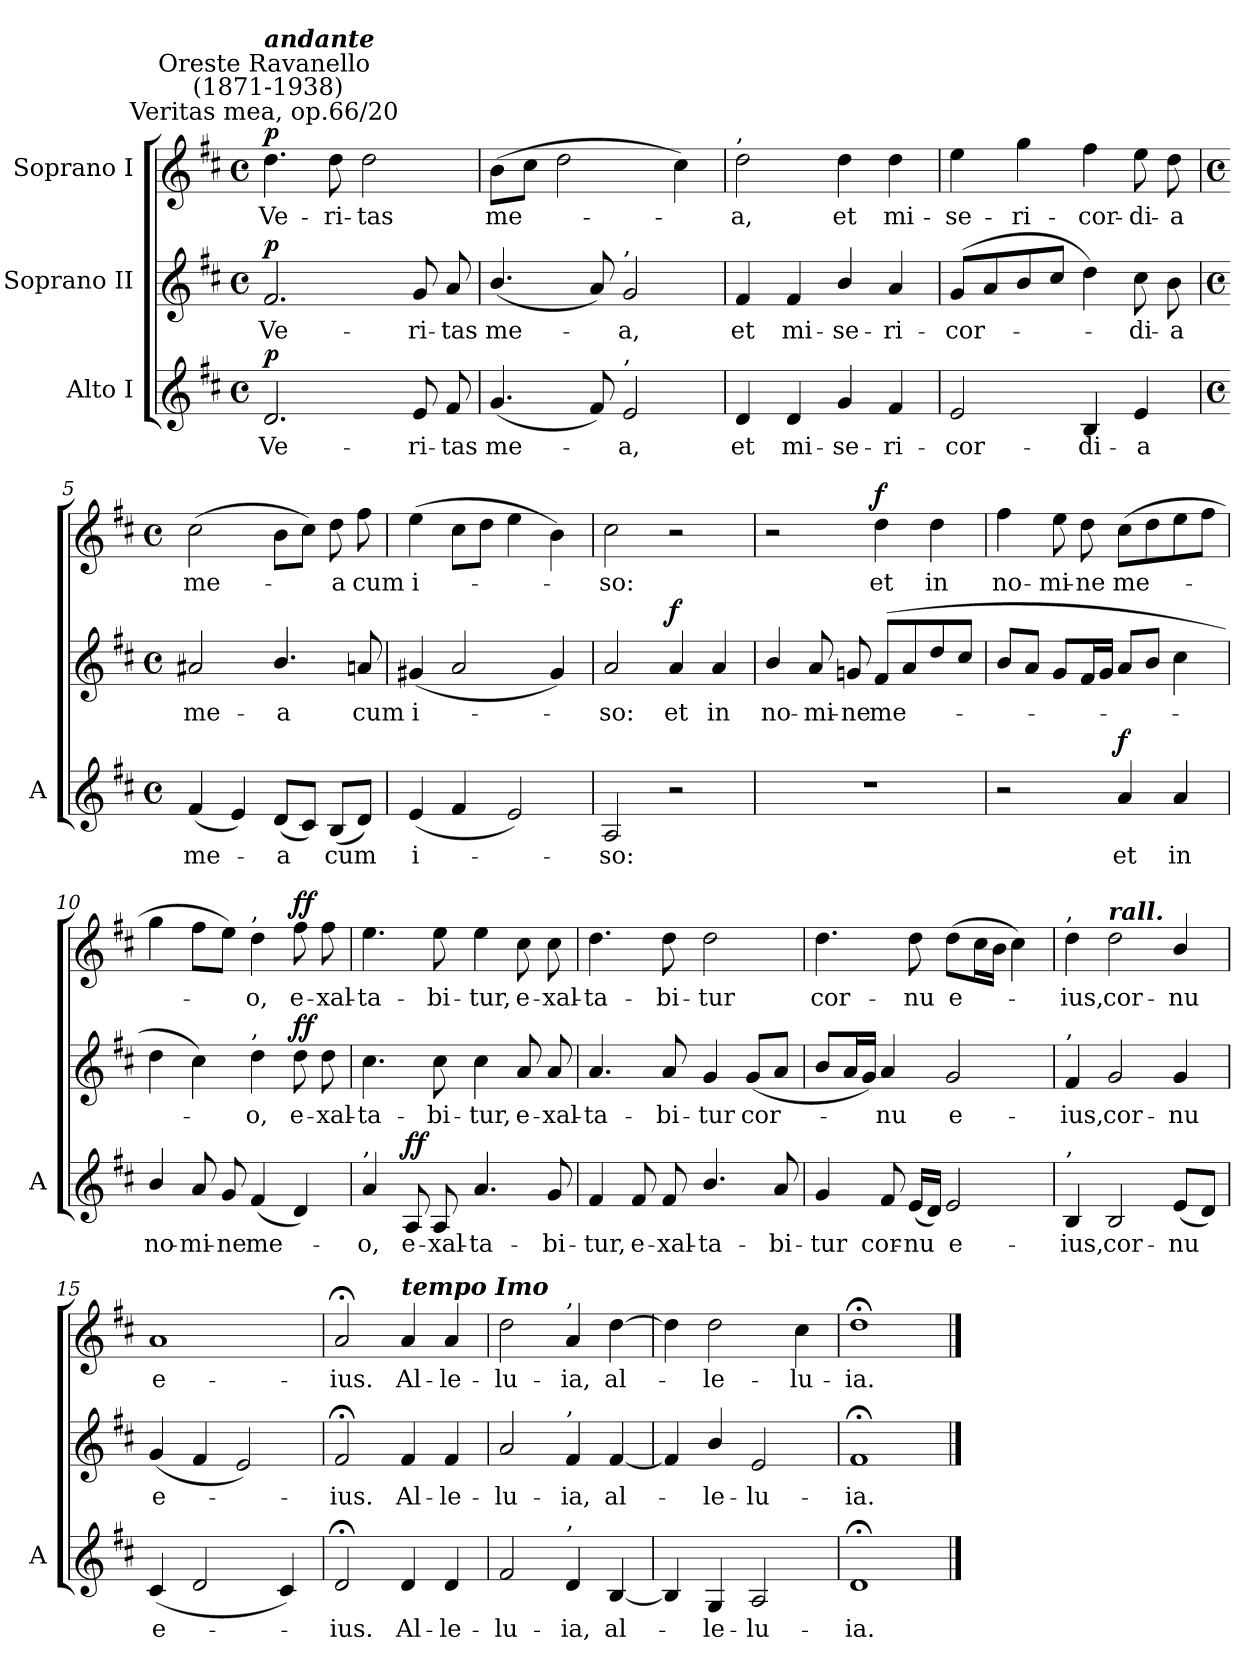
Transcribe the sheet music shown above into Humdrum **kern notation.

**kern	**text	**dynam	**kern	**text	**dynam	**kern	**text	**dynam
*part3	*part3	*part3	*part2	*part2	*part2	*part1	*part1	*part1
*staff3	*staff3	*staff3	*staff2	*staff2	*staff2	*staff1	*staff1	*staff1
*I"Alto I	*	*	*I"Soprano II	*	*	*I"Soprano I	*	*
*I'A	*	*	*	*	*	*	*	*
*clefG2	*	*	*clefG2	*	*	*clefG2	*	*
*k[f#c#]	*	*	*k[f#c#]	*	*	*k[f#c#]	*	*
*D:	*	*	*D:	*	*	*D:	*	*
*M4/4	*	*	*M4/4	*	*	*M4/4	*	*
*met(c)	*	*	*met(c)	*	*	*met(c)	*	*
=1	=1	=1	=1	=1	=1	=1	=1	=1
!	!	!	!	!	!	!LO:TX:a:cj:t=Veritas mea, op.66/20	!	!
!	!	!	!	!	!	!LO:TX:a:cj:t=Oreste Ravanello\n (1871-1938)	!	!
!	!	!	!	!	!	!LO:TX:a:Bi:t=andante	!	!
!	!LO:LY:b	!LO:DY:b	!	!LO:LY:b	!LO:DY:b	!	!LO:LY:b	!LO:DY:b
2.d	Ve-	p	2.f#	Ve-	p	4.dd	Ve-	p
!	!	!	!	!	!	!	!LO:LY:b	!
.	.	.	.	.	.	8dd	-ri-	.
!	!	!	!	!	!	!	!LO:LY:b	!
.	.	.	.	.	.	2dd	-tas	.
!	!LO:LY:b	!	!	!LO:LY:b	!	!	!	!
8e	-ri-	.	8g	-ri-	.	.	.	.
!	!LO:LY:b	!	!	!LO:LY:b	!	!	!	!
8f#	-tas	.	8a	-tas	.	.	.	.
=2	=2	=2	=2	=2	=2	=2	=2	=2
!	!LO:LY:b	!	!	!LO:LY:b	!	!	!LO:LY:b	!
(<4.g	me-	.	(<4.b/	me-	.	(>8bL	me-	.
.	.	.	.	.	.	8cc#J	.	.
.	.	.	.	.	.	2dd	.	.
8f#)	.	.	8a)	.	.	.	.	.
!	!	!	!LO:TX:a:t=,	!	!	!	!	!
!LO:TX:a:t=,	!	!	!	!	!	!	!	!
!	!LO:LY:b	!	!	!LO:LY:b	!	!	!	!
2e	a,	.	2g	a,	.	.	.	.
.	.	.	.	.	.	4cc#)	.	.
=3	=3	=3	=3	=3	=3	=3	=3	=3
!	!	!	!	!	!	!LO:TX:a:t=,	!	!
!	!LO:LY:b	!	!	!LO:LY:b	!	!	!LO:LY:b	!
4d	et	.	4f#	et	.	2dd	a,	.
!	!LO:LY:b	!	!	!LO:LY:b	!	!	!	!
4d	mi-	.	4f#	mi-	.	.	.	.
!	!LO:LY:b	!	!	!LO:LY:b	!	!	!LO:LY:b	!
4g	-se-	.	4b/	-se-	.	4dd	et	.
!	!LO:LY:b	!	!	!LO:LY:b	!	!	!LO:LY:b	!
4f#	-ri-	.	4a	-ri-	.	4dd	mi-	.
=4	=4	=4	=4	=4	=4	=4	=4	=4
!	!LO:LY:b	!	!	!LO:LY:b	!	!	!LO:LY:b	!
2e	-cor-	.	(<8gL	-cor-	.	4ee	-se-	.
.	.	.	8a	.	.	.	.	.
!	!	!	!	!	!	!	!LO:LY:b	!
.	.	.	8b	.	.	4gg	-ri-	.
.	.	.	8cc#J	.	.	.	.	.
!	!LO:LY:b	!	!	!	!	!	!LO:LY:b	!
4B	-di-	.	4dd)	.	.	4ff#	-cor-	.
!	!LO:LY:b	!	!	!LO:LY:b	!	!	!LO:LY:b	!
4e	-a	.	8cc#	di-	.	8ee	-di-	.
!	!	!	!	!LO:LY:b	!	!	!LO:LY:b	!
.	.	.	8b	-a	.	8dd	-a	.
!!LO:LB:g=z
=5	=5	=5	=5	=5	=5	=5	=5	=5
*M4/4	*	*	*M4/4	*	*	*M4/4	*	*
*met(c)	*	*	*met(c)	*	*	*met(c)	*	*
!	!LO:LY:b	!	!	!LO:LY:b	!	!	!LO:LY:b	!
(<4f#	me-	.	2a#X	me-	.	(>2cc#	me-	.
4e)	.	.	.	.	.	.	.	.
!	!LO:LY:b	!	!	!LO:LY:b	!	!	!	!
(<8dL	a	.	4.b/	-a	.	8bL	.	.
8c#J)	.	.	.	.	.	8cc#J)	.	.
!	!LO:LY:b	!	!	!	!	!	!LO:LY:b	!
(<8BL	cum	.	.	.	.	8dd	a	.
!	!	!	!	!LO:LY:b	!	!	!LO:LY:b	!
8dJ)	.	.	8an	cum	.	8ff#	cum	.
=6	=6	=6	=6	=6	=6	=6	=6	=6
!	!LO:LY:b	!	!	!LO:LY:b	!	!	!LO:LY:b	!
(<4e	i-	.	(<4g#X	i-	.	(>4ee	i-	.
4f#	.	.	2a	.	.	8cc#L	.	.
.	.	.	.	.	.	8ddJ	.	.
2e)	.	.	.	.	.	4ee	.	.
.	.	.	4g#)	.	.	4b)	.	.
=7	=7	=7	=7	=7	=7	=7	=7	=7
!	!LO:LY:b	!	!	!LO:LY:b	!	!	!LO:LY:b	!
2A	so:	.	2a	so:	.	2cc#	so:	.
!	!	!	!	!LO:LY:b	!LO:DY:b	!	!	!
2r	.	.	4a	et	f	2r	.	.
!	!	!	!	!LO:LY:b	!	!	!	!
.	.	.	4a	in	.	.	.	.
=8	=8	=8	=8	=8	=8	=8	=8	=8
!	!	!	!	!LO:LY:b	!	!	!	!
1r	.	.	4b/	no-	.	2r	.	.
!	!	!	!	!LO:LY:b	!	!	!	!
.	.	.	8a	-mi-	.	.	.	.
!	!	!	!	!LO:LY:b	!	!	!	!
.	.	.	8gn	-ne	.	.	.	.
!	!	!	!	!LO:LY:b	!	!	!LO:LY:b	!LO:DY:b
.	.	.	(>8f#L	me-	.	4dd	et	f
.	.	.	8a	.	.	.	.	.
!	!	!	!	!	!	!	!LO:LY:b	!
.	.	.	8dd	.	.	4dd	in	.
.	.	.	8cc#J	.	.	.	.	.
=9	=9	=9	=9	=9	=9	=9	=9	=9
!	!	!	!	!	!	!	!LO:LY:b	!
2r	.	.	8bL	.	.	4ff#	no-	.
.	.	.	8aJ	.	.	.	.	.
!	!	!	!	!	!	!	!LO:LY:b	!
.	.	.	8gL	.	.	8ee	-mi-	.
!	!	!	!	!	!	!	!LO:LY:b	!
.	.	.	16f#L	.	.	8dd	-ne	.
.	.	.	16gJJ	.	.	.	.	.
!	!LO:LY:b	!LO:DY:b	!	!	!	!	!LO:LY:b	!
4a	et	f	8aL	.	.	(>8cc#L	me-	.
.	.	.	8bJ	.	.	8dd	.	.
!	!LO:LY:b	!	!	!	!	!	!	!
4a	in	.	4cc#	.	.	8ee	.	.
.	.	.	.	.	.	8ff#J	.	.
!!LO:LB:g=z
=10	=10	=10	=10	=10	=10	=10	=10	=10
!	!LO:LY:b	!	!	!	!	!	!	!
4b/	no-	.	4dd	.	.	4gg	.	.
!	!LO:LY:b	!	!	!	!	!	!	!
8a	-mi-	.	4cc#)	.	.	8ff#L	.	.
!	!LO:LY:b	!	!	!	!	!	!	!
8g	-ne	.	.	.	.	8eeJ)	.	.
!	!	!	!	!	!	!LO:TX:a:t=,	!	!
!	!	!	!LO:TX:a:t=,	!	!	!	!	!
!	!LO:LY:b	!	!	!LO:LY:b	!	!	!LO:LY:b	!
(<4f#	me-	.	4dd	o,	.	4dd	o,	.
!	!	!	!	!LO:LY:b	!LO:DY:b	!	!LO:LY:b	!LO:DY:b
4d)	.	.	8dd	e-	ff	8ff#	e-	ff
!	!	!	!	!LO:LY:b	!	!	!LO:LY:b	!
.	.	.	8dd	-xal-	.	8ff#	-xal-	.
=11	=11	=11	=11	=11	=11	=11	=11	=11
!LO:TX:a:t=,	!	!	!	!	!	!	!	!
!	!LO:LY:b	!	!	!LO:LY:b	!	!	!LO:LY:b	!
4a	o,	.	4.cc#	-ta-	.	4.ee	-ta-	.
!	!LO:LY:b	!LO:DY:b	!	!	!	!	!	!
8A	e-	ff	.	.	.	.	.	.
!	!LO:LY:b	!	!	!LO:LY:b	!	!	!LO:LY:b	!
8A	-xal-	.	8cc#	-bi-	.	8ee	-bi-	.
!	!LO:LY:b	!	!	!LO:LY:b	!	!	!LO:LY:b	!
4.a	-ta-	.	4cc#	-tur,	.	4ee	-tur,	.
!	!	!	!	!LO:LY:b	!	!	!LO:LY:b	!
.	.	.	8a	e-	.	8cc#	e-	.
!	!LO:LY:b	!	!	!LO:LY:b	!	!	!LO:LY:b	!
8g	-bi-	.	8a	-xal-	.	8cc#	-xal-	.
=12	=12	=12	=12	=12	=12	=12	=12	=12
!	!LO:LY:b	!	!	!LO:LY:b	!	!	!LO:LY:b	!
4f#	-tur,	.	4.a	-ta-	.	4.dd	-ta-	.
!	!LO:LY:b	!	!	!	!	!	!	!
8f#	e-	.	.	.	.	.	.	.
!	!LO:LY:b	!	!	!LO:LY:b	!	!	!LO:LY:b	!
8f#	-xal-	.	8a	-bi-	.	8dd	-bi-	.
!	!LO:LY:b	!	!	!LO:LY:b	!	!	!LO:LY:b	!
4.b/	-ta-	.	4g	-tur	.	2dd	-tur	.
!	!	!	!	!LO:LY:b	!	!	!	!
.	.	.	(<8gL	cor-	.	.	.	.
!	!LO:LY:b	!	!	!	!	!	!	!
8a	-bi-	.	8aJ	.	.	.	.	.
=13	=13	=13	=13	=13	=13	=13	=13	=13
!	!LO:LY:b	!	!	!	!	!	!LO:LY:b	!
4g	-tur	.	8bL	.	.	4.dd	cor-	.
.	.	.	16aL	.	.	.	.	.
.	.	.	16gJJ)	.	.	.	.	.
!	!LO:LY:b	!	!	!LO:LY:b	!	!	!	!
8f#	cor-	.	4a	nu	.	.	.	.
!	!LO:LY:b	!	!	!	!	!	!LO:LY:b	!
(<16eLL	-nu	.	.	.	.	8dd	-nu	.
16dJJ)	.	.	.	.	.	.	.	.
!	!LO:LY:b	!	!	!LO:LY:b	!	!	!LO:LY:b	!
2e	e-	.	2g	e-	.	(>8ddL	e-	.
.	.	.	.	.	.	16cc#L	.	.
.	.	.	.	.	.	16bJJ	.	.
.	.	.	.	.	.	4cc#)	.	.
!!LO:LB:g=z
=14	=14	=14	=14	=14	=14	=14	=14	=14
!	!	!	!	!	!	!LO:TX:a:t=,	!	!
!	!	!	!LO:TX:a:t=,	!	!	!	!	!
!LO:TX:a:t=,	!	!	!	!	!	!	!	!
!	!LO:LY:b	!	!	!LO:LY:b	!	!	!LO:LY:b	!
4B	-ius,	.	4f#	-ius,	.	4dd	ius,	.
!	!	!	!	!	!	!LO:TX:a:Bi:t=rall.	!	!
!	!LO:LY:b	!	!	!LO:LY:b	!	!	!LO:LY:b	!
2B	cor-	.	2g	cor-	.	2dd	cor-	.
!	!LO:LY:b	!	!	!LO:LY:b	!	!	!LO:LY:b	!
(<8eL	-nu	.	4g	-nu	.	4b/	-nu	.
8dJ)	.	.	.	.	.	.	.	.
=15	=15	=15	=15	=15	=15	=15	=15	=15
!	!LO:LY:b	!	!	!LO:LY:b	!	!	!LO:LY:b	!
(<4c#	e-	.	(<4g	e-	.	1a	e-	.
2d	.	.	4f#	.	.	.	.	.
.	.	.	2e)	.	.	.	.	.
4c#)	.	.	.	.	.	.	.	.
=16	=16	=16	=16	=16	=16	=16	=16	=16
!	!LO:LY:b	!	!	!LO:LY:b	!	!	!LO:LY:b	!
2d;<	ius.	.	2f#;<	ius.	.	2a;<	-ius.	.
!	!	!	!	!	!	!LO:TX:a:Bi:t=tempo Imo	!	!
!	!LO:LY:b	!	!	!LO:LY:b	!	!	!LO:LY:b	!
4d	Al-	.	4f#	Al-	.	4a	Al-	.
!	!LO:LY:b	!	!	!LO:LY:b	!	!	!LO:LY:b	!
4d	-le-	.	4f#	-le-	.	4a	-le-	.
=17	=17	=17	=17	=17	=17	=17	=17	=17
!	!LO:LY:b	!	!	!LO:LY:b	!	!	!LO:LY:b	!
2f#	-lu-	.	2a	-lu-	.	2dd	-lu-	.
!	!	!	!	!	!	!LO:TX:a:t=,	!	!
!	!	!	!LO:TX:a:t=,	!	!	!	!	!
!LO:TX:a:t=,	!	!	!	!	!	!	!	!
!	!LO:LY:b	!	!	!LO:LY:b	!	!	!LO:LY:b	!
4d	-ia,	.	4f#	-ia,	.	4a	-ia,	.
!	!LO:LY:b	!	!	!LO:LY:b	!	!	!LO:LY:b	!
[4B	al-	.	[4f#	al-	.	[4dd	al-	.
=18	=18	=18	=18	=18	=18	=18	=18	=18
4B]	.	.	4f#]	.	.	4dd]	.	.
!	!LO:LY:b	!	!	!LO:LY:b	!	!	!LO:LY:b	!
4G	le-	.	4b/	le-	.	2dd	le-	.
!	!LO:LY:b	!	!	!LO:LY:b	!	!	!	!
2A	-lu-	.	2e	-lu-	.	.	.	.
!	!	!	!	!	!	!	!LO:LY:b	!
.	.	.	.	.	.	4cc#	-lu-	.
=19	=19	=19	=19	=19	=19	=19	=19	=19
!	!LO:LY:b	!	!	!LO:LY:b	!	!	!LO:LY:b	!
1d;<	-ia.	.	1f#;<	-ia.	.	1dd;<	-ia.	.
==	==	==	==	==	==	==	==	==
*-	*-	*-	*-	*-	*-	*-	*-	*-
